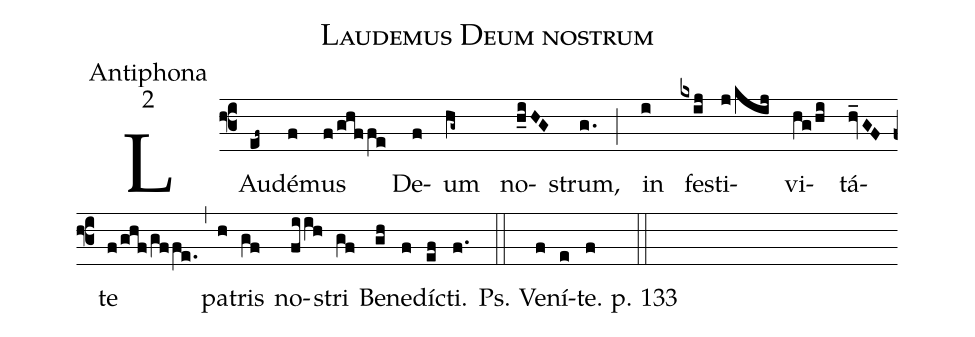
name:Laudemus Deum nostrum;
office-part:Antiphona;
mode:2;
%%
(f3)LAu(ef~)dé(f)mus(f/ghf/fe) De(f)um(hg~) no(h_iHG)strum,(g.) (;) in(i) fe(kxij)sti(j/kij)vi(hg/hi)tá(hv_GF)te(f/ghf/gf/fe.) (,) pa(h)tris(gf) no(fi/ih)stri(gf) Be(gh)ne(f)dí(ef)cti.(f.) (::)
Ps. Ve(f)ní(e)te. p. 133(f) (::)
